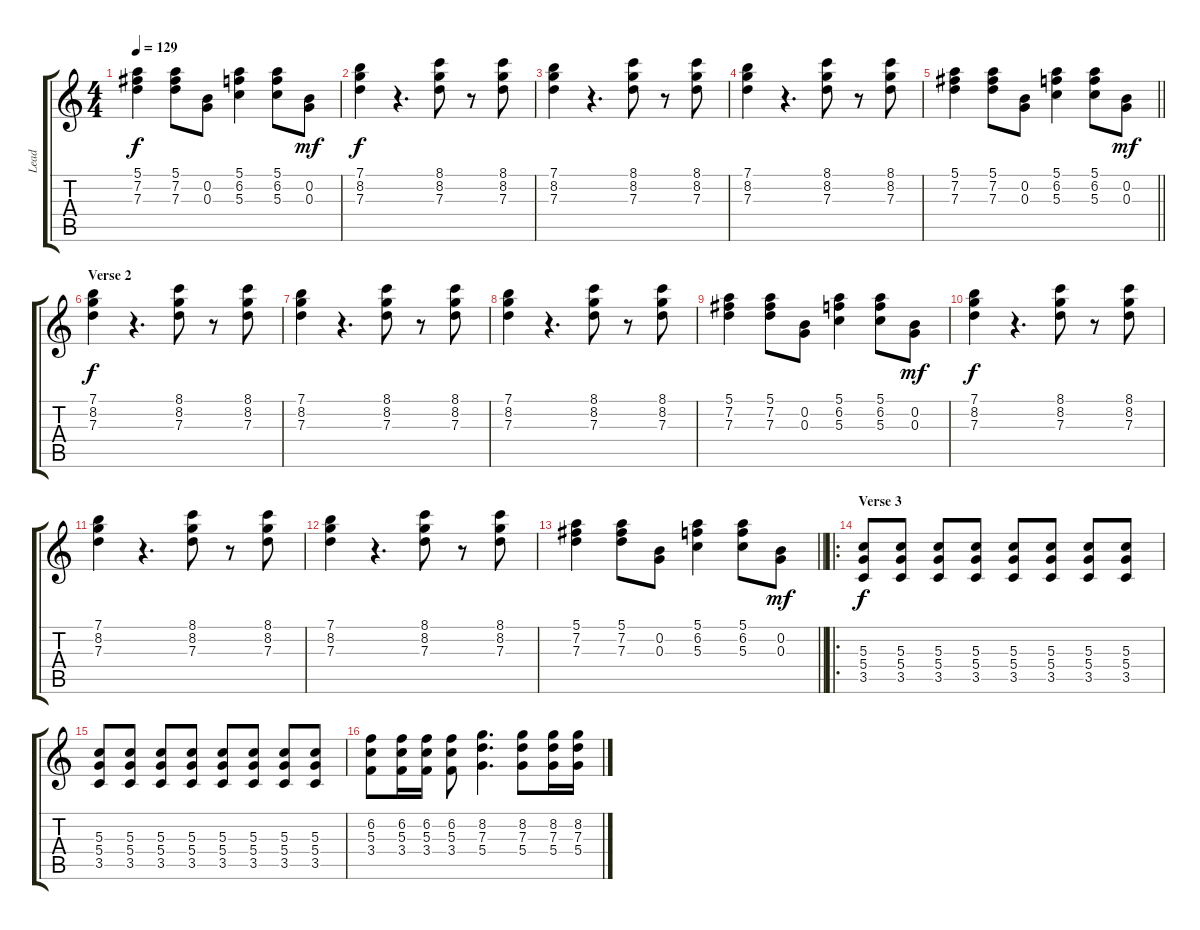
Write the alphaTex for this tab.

\track ("Lead" "Lead") {instrument overdrivenguitar}
\staff {score tabs}
\tuning (E4 B3 G3 D3 A2 E2) {hide}
\ts (4 4)
\tempo 129
\clef g2
\ks c
(5.1 7.2 7.3).4{dy f} (5.1 7.2 7.3).8 (0.2 0.3).8 (5.1 6.2 5.3).4 (5.1 6.2 5.3).8 (0.2 0.3).8{dy mf} |
(7.1 8.2 7.3).4{dy f} r.4{d} (8.1 8.2 7.3).8 r.8 (8.1 8.2 7.3).8 |
(7.1 8.2 7.3).4 r.4{d} (8.1 8.2 7.3).8 r.8 (8.1 8.2 7.3).8 |
(7.1 8.2 7.3).4 r.4{d} (8.1 8.2 7.3).8 r.8 (8.1 8.2 7.3).8 |
\barLineRight lightlight
(5.1 7.2 7.3).4 (5.1 7.2 7.3).8 (0.2 0.3).8 (5.1 6.2 5.3).4 (5.1 6.2 5.3).8 (0.2 0.3).8{dy mf} |
\section ("" "Verse 2")
(7.1 8.2 7.3).4{dy f} r.4{d} (8.1 8.2 7.3).8 r.8 (8.1 8.2 7.3).8 |
(7.1 8.2 7.3).4 r.4{d} (8.1 8.2 7.3).8 r.8 (8.1 8.2 7.3).8 |
(7.1 8.2 7.3).4 r.4{d} (8.1 8.2 7.3).8 r.8 (8.1 8.2 7.3).8 |
(5.1 7.2 7.3).4 (5.1 7.2 7.3).8 (0.2 0.3).8 (5.1 6.2 5.3).4 (5.1 6.2 5.3).8 (0.2 0.3).8{dy mf} |
(7.1 8.2 7.3).4{dy f} r.4{d} (8.1 8.2 7.3).8 r.8 (8.1 8.2 7.3).8 |
(7.1 8.2 7.3).4 r.4{d} (8.1 8.2 7.3).8 r.8 (8.1 8.2 7.3).8 |
(7.1 8.2 7.3).4 r.4{d} (8.1 8.2 7.3).8 r.8 (8.1 8.2 7.3).8 |
\barLineRight lightlight
(5.1 7.2 7.3).4 (5.1 7.2 7.3).8 (0.2 0.3).8 (5.1 6.2 5.3).4 (5.1 6.2 5.3).8 (0.2 0.3).8{dy mf} |
\ro
\section ("" "Verse 3")
(5.3 5.4 3.5).8{dy f} (5.3 5.4 3.5).8 (5.3 5.4 3.5).8 (5.3 5.4 3.5).8 (5.3 5.4 3.5).8 (5.3 5.4 3.5).8 (5.3 5.4 3.5).8 (5.3 5.4 3.5).8 |
(5.3 5.4 3.5).8 (5.3 5.4 3.5).8 (5.3 5.4 3.5).8 (5.3 5.4 3.5).8 (5.3 5.4 3.5).8 (5.3 5.4 3.5).8 (5.3 5.4 3.5).8 (5.3 5.4 3.5).8 |
(6.2 5.3 3.4).8 (6.2 5.3 3.4).16 (6.2 5.3 3.4).16 (6.2 5.3 3.4).8 (8.2 7.3 5.4).4{d} (8.2 7.3 5.4).8 (8.2 7.3 5.4).16 (8.2 7.3 5.4).16
